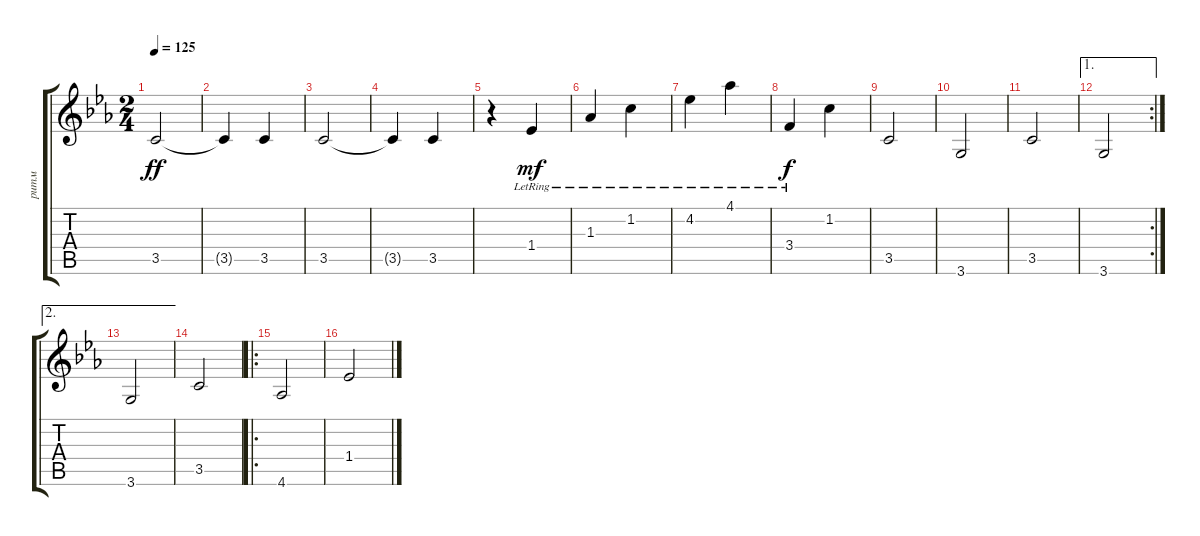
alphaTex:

\track ("ритм" "ритм") {instrument acousticguitarsteel}
\staff {score tabs}
\tuning (E4 B3 G3 D3 A2 E2) {hide}
\ts (2 4)
\tempo 125
\clef g2
\ks cminor
3.5.2{dy ff} |
3.5{t}.4 3.5.4 |
3.5.2 |
3.5{t}.4 3.5.4 |
r.4 1.4{lr}.4{dy mf} |
1.3{lr}.4 1.2{lr}.4 |
4.2{lr}.4 4.1{lr}.4 |
3.4{lr}.4{dy f} 1.2.4 |
3.5.2 |
3.6.2 |
3.5.2 |
\ae 1
\rc 2
3.6.2 |
\ae 2
3.6.2 |
3.5.2 |
\ro
4.6.2 |
1.4.2
